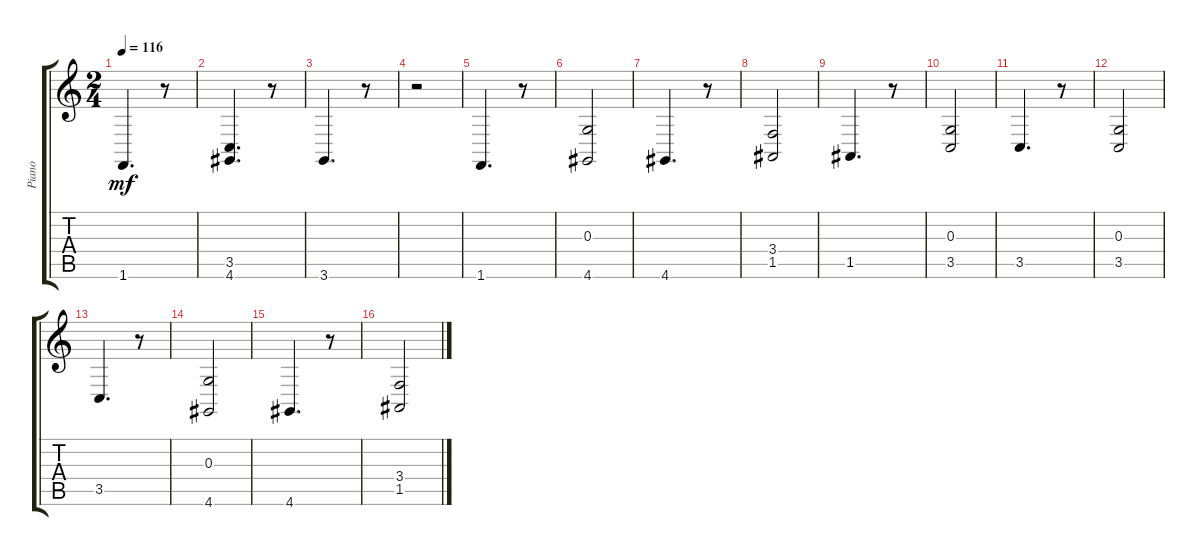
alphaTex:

\track ("Piano" "Piano") {instrument honkytonkpiano}
\staff {score tabs}
\tuning (E4 B3 G3 D3 A2 E2) {hide}
\ts (2 4)
\tempo 116
\clef g2
\ks c
1.6.4{d dy mf} r.8 |
(3.5 4.6).4{d} r.8 |
3.6.4{d} r.8 |
r.2 |
1.6.4{d} r.8 |
(0.3 4.6).2 |
4.6.4{d} r.8 |
(3.4 1.5).2 |
1.5.4{d} r.8 |
(0.3 3.5).2 |
3.5.4{d} r.8 |
(0.3 3.5).2 |
3.5.4{d} r.8 |
(0.3 4.6).2 |
4.6.4{d} r.8 |
(3.4 1.5).2
